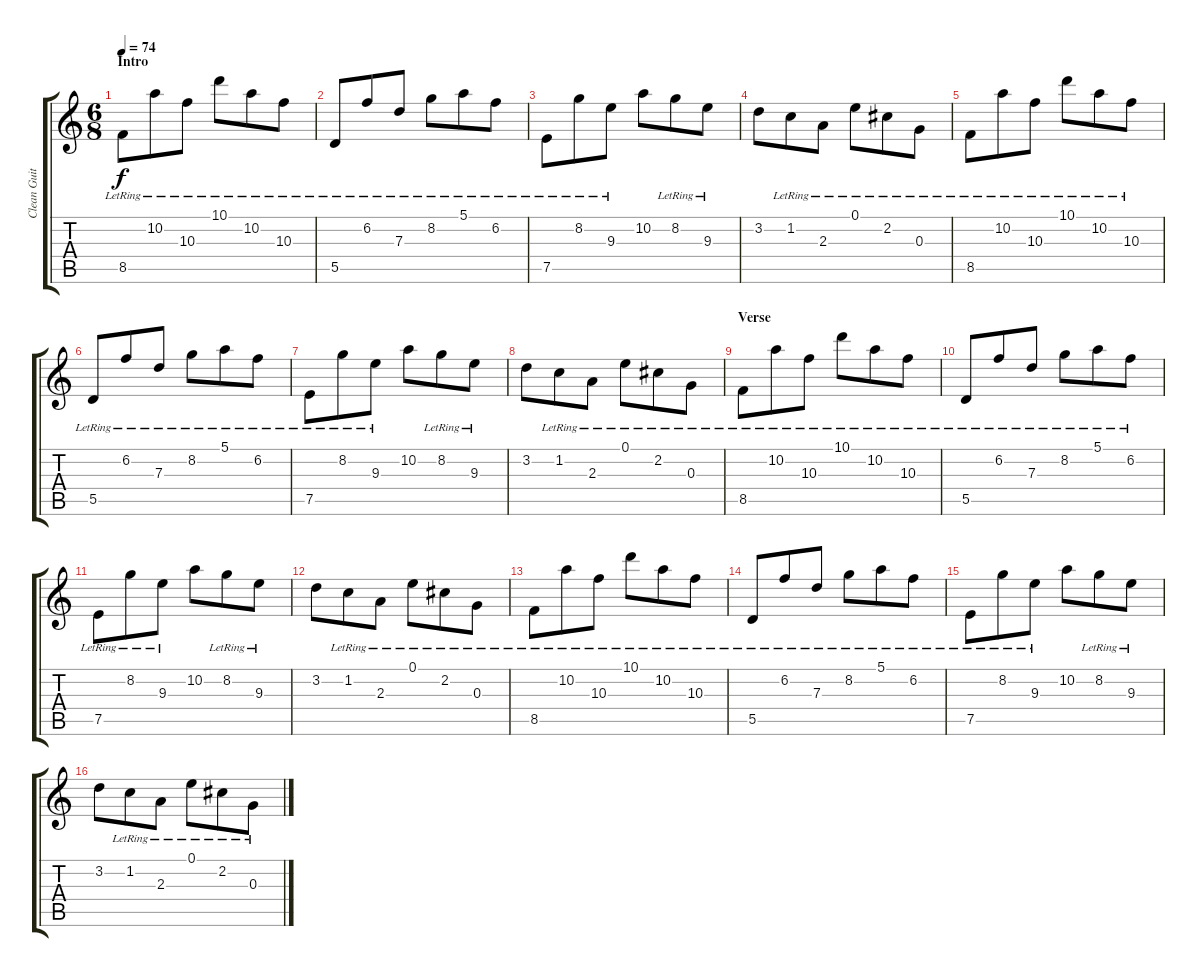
\track ("Clean Guitar" "Clean Guit") {instrument electricguitarjazz}
\staff {score tabs}
\tuning (E4 B3 G3 D3 A2 D2) {hide}
\ts (6 8)
\section ("" "Intro")
\tempo 74
\clef g2
\ks c
8.5{lr}.8{dy f instrument electricguitarjazz} 10.2{lr}.8 10.3{lr}.8 10.1{lr}.8 10.2{lr}.8 10.3{lr}.8 |
5.5{lr}.8 6.2{lr}.8 7.3{lr}.8 8.2{lr}.8 5.1{lr}.8 6.2{lr}.8 |
7.5{lr}.8 8.2{lr}.8 9.3{lr}.8 10.2.8 8.2{lr}.8 9.3{lr}.8 |
3.2.8 1.2{lr}.8 2.3{lr}.8 0.1{lr}.8 2.2{lr}.8 0.3{lr}.8 |
8.5{lr}.8 10.2{lr}.8 10.3{lr}.8 10.1{lr}.8 10.2{lr}.8 10.3{lr}.8 |
5.5{lr}.8 6.2{lr}.8 7.3{lr}.8 8.2{lr}.8 5.1{lr}.8 6.2{lr}.8 |
7.5{lr}.8 8.2{lr}.8 9.3{lr}.8 10.2.8 8.2{lr}.8 9.3{lr}.8 |
3.2.8 1.2{lr}.8 2.3{lr}.8 0.1{lr}.8 2.2{lr}.8 0.3{lr}.8 |
\section ("" "Verse")
8.5{lr}.8 10.2{lr}.8 10.3{lr}.8 10.1{lr}.8 10.2{lr}.8 10.3{lr}.8 |
5.5{lr}.8 6.2{lr}.8 7.3{lr}.8 8.2{lr}.8 5.1{lr}.8 6.2{lr}.8 |
7.5{lr}.8 8.2{lr}.8 9.3{lr}.8 10.2.8 8.2{lr}.8 9.3{lr}.8 |
3.2.8 1.2{lr}.8 2.3{lr}.8 0.1{lr}.8 2.2{lr}.8 0.3{lr}.8 |
8.5{lr}.8 10.2{lr}.8 10.3{lr}.8 10.1{lr}.8 10.2{lr}.8 10.3{lr}.8 |
5.5{lr}.8 6.2{lr}.8 7.3{lr}.8 8.2{lr}.8 5.1{lr}.8 6.2{lr}.8 |
7.5{lr}.8 8.2{lr}.8 9.3{lr}.8 10.2.8 8.2{lr}.8 9.3{lr}.8 |
3.2.8 1.2{lr}.8 2.3{lr}.8 0.1{lr}.8 2.2{lr}.8 0.3{lr}.8
